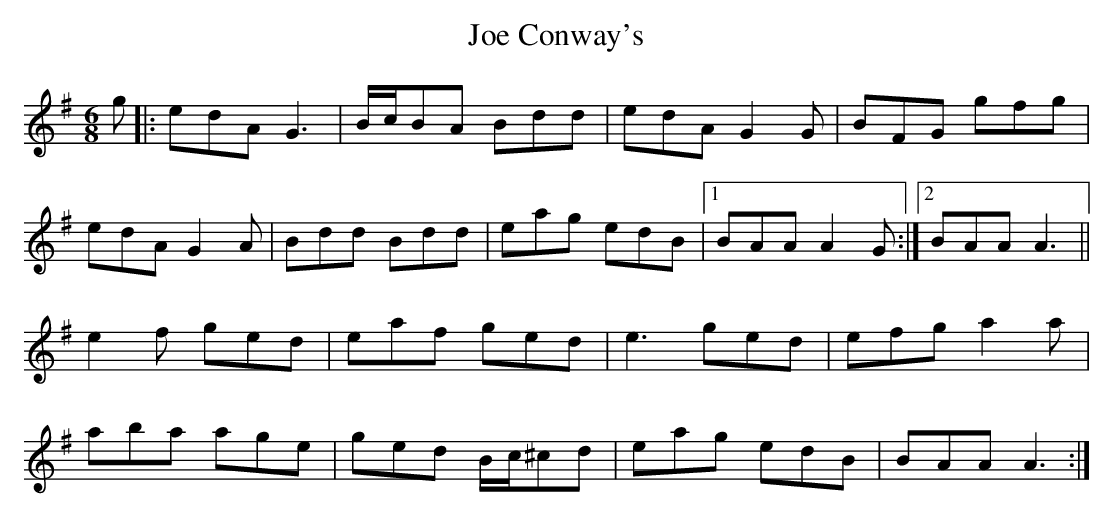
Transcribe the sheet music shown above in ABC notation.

X:1
T: Joe Conway's
L: 1/8
M: 6/8
K: G
g|: edA G3|B/c/BA Bdd|edA G2G|BFG gfg|
edA G2A|Bdd Bdd|eag edB|1 BAA A2G :|2\
BAA A3||
e2f ged|eaf ged|e3 ged|efg a2a|
aba age|ged B/c/^cd|eag edB|BAA A3 :|
